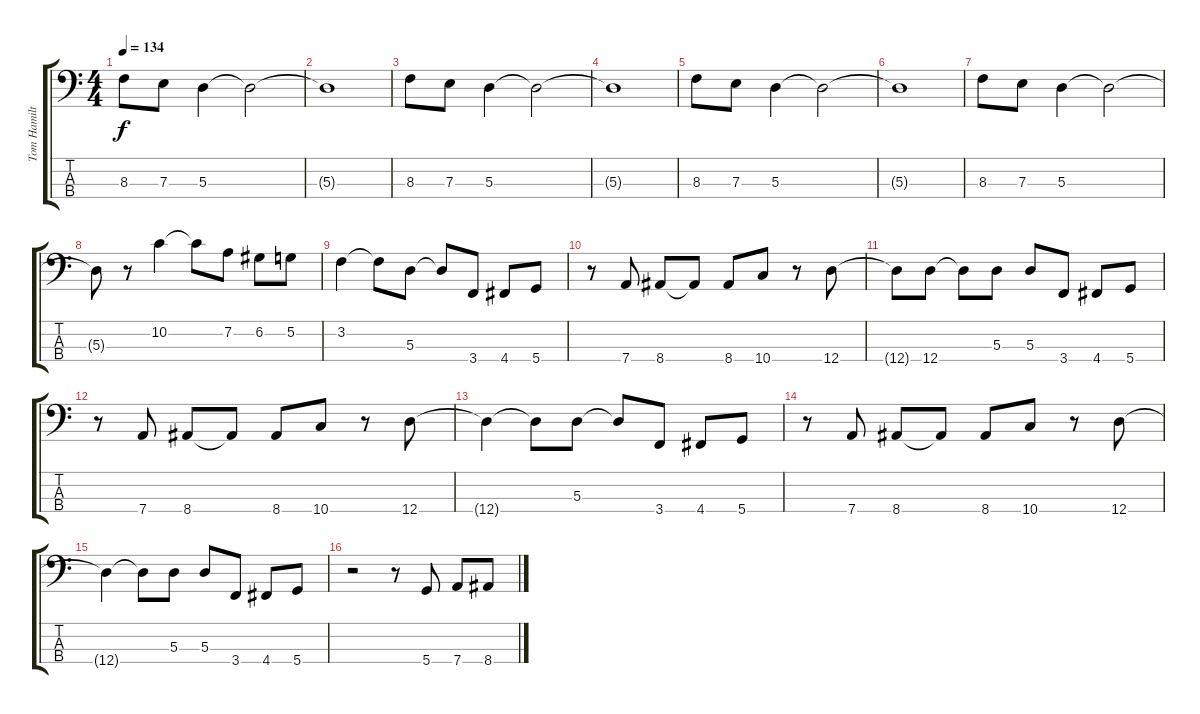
\track ("Tom Hamilton" "Tom Hamilt") {instrument electricbassfinger}
\staff {score tabs}
\tuning (G2 D2 A1 D1) {hide}
\ts (4 4)
\tempo 134
\clef f4
\ks c
8.3.8{dy f} 7.3.8 5.3.4 5.3{t}.2 |
5.3{t}.1 |
8.3.8 7.3.8 5.3.4 5.3{t}.2 |
5.3{t}.1 |
8.3.8 7.3.8 5.3.4 5.3{t}.2 |
5.3{t}.1 |
8.3.8 7.3.8 5.3.4 5.3{t}.2 |
5.3{t}.8 r.8 10.2.4 10.2{t}.8 7.2.8 6.2.8 5.2.8 |
3.2.4 3.2{t}.8 5.3.8 5.3{t}.8 3.4.8 4.4.8 5.4.8 |
r.8 7.4.8 8.4.8 8.4{t}.8 8.4.8 10.4.8 r.8 12.4.8 |
12.4{t}.8 12.4.8 12.4{t}.8 5.3.8 5.3.8 3.4.8 4.4.8 5.4.8 |
r.8 7.4.8 8.4.8 8.4{t}.8 8.4.8 10.4.8 r.8 12.4.8 |
12.4{t}.4 12.4{t}.8 5.3.8 5.3{t}.8 3.4.8 4.4.8 5.4.8 |
r.8 7.4.8 8.4.8 8.4{t}.8 8.4.8 10.4.8 r.8 12.4.8 |
12.4{t}.4 12.4{t}.8 5.3.8 5.3.8 3.4.8 4.4.8 5.4.8 |
r.2 r.8 5.4.8 7.4.8 8.4.8
